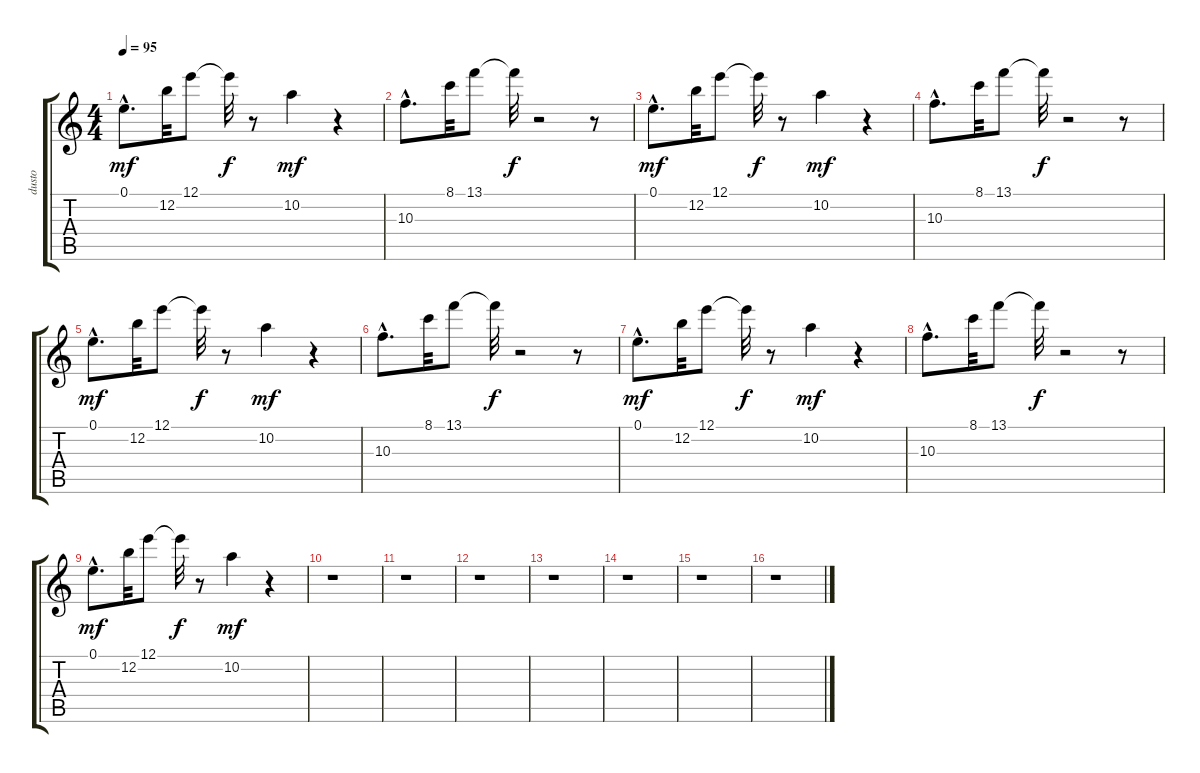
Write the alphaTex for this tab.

\track ("dusto" "dusto") {instrument distortionguitar}
\staff {score tabs}
\tuning (E4 B3 G3 D3 A2 E2) {hide}
\ts (4 4)
\tempo 95
\clef g2
\ks c
0.1{hac}.8{d dy mf} 12.2.32 12.1.8 12.1{t}.32{dy f} r.8 10.2.4{dy mf} r.4 |
10.3{hac}.8{d} 8.1.32 13.1.8 13.1{t}.32{dy f} r.2 r.8 |
0.1{hac}.8{d dy mf} 12.2.32 12.1.8 12.1{t}.32{dy f} r.8 10.2.4{dy mf} r.4 |
10.3{hac}.8{d} 8.1.32 13.1.8 13.1{t}.32{dy f} r.2 r.8 |
0.1{hac}.8{d dy mf} 12.2.32 12.1.8 12.1{t}.32{dy f} r.8 10.2.4{dy mf} r.4 |
10.3{hac}.8{d} 8.1.32 13.1.8 13.1{t}.32{dy f} r.2 r.8 |
0.1{hac}.8{d dy mf} 12.2.32 12.1.8 12.1{t}.32{dy f} r.8 10.2.4{dy mf} r.4 |
10.3{hac}.8{d} 8.1.32 13.1.8 13.1{t}.32{dy f} r.2 r.8 |
0.1{hac}.8{d dy mf} 12.2.32 12.1.8 12.1{t}.32{dy f} r.8 10.2.4{dy mf} r.4 |
r.1 |
r.1 |
r.1 |
r.1 |
r.1 |
r.1 |
r.1
